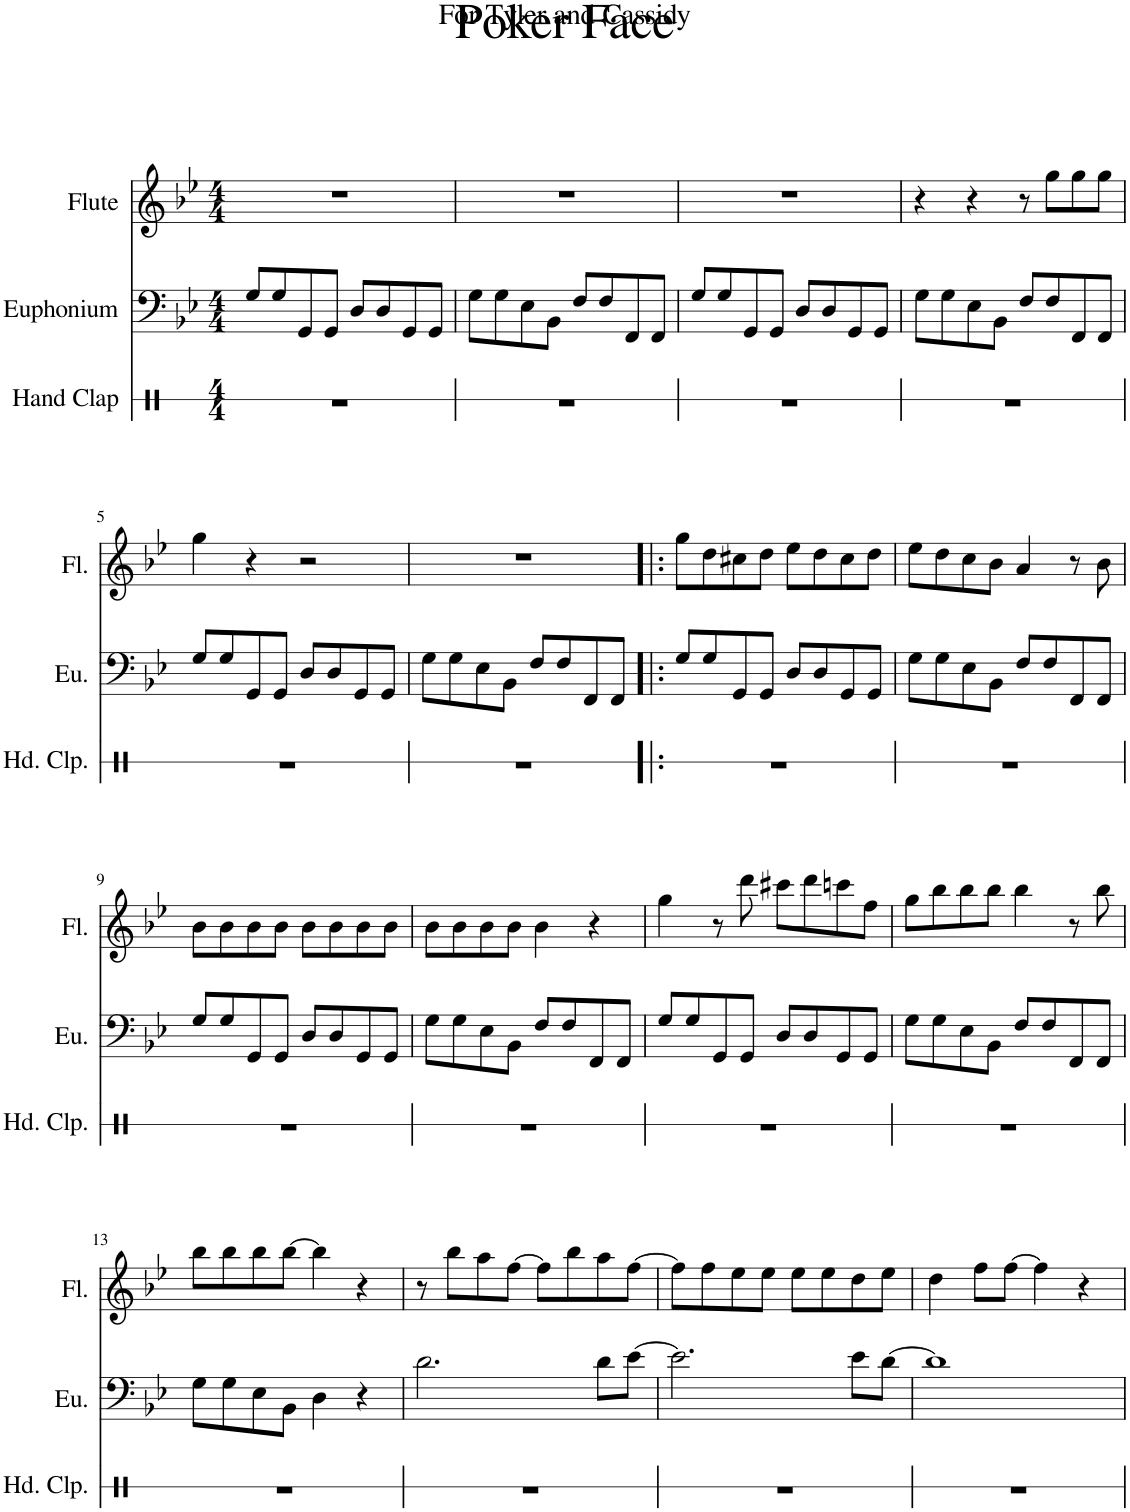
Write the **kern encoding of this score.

**kern	**kern	**kern
*part3	*part2	*part1
*staff3	*staff2	*staff1
*I"Hand Clap	*I"Euphonium	*I"Flute
*I'Hd. Clp.	*I'Eu.	*I'Fl.
*stria1	*	*
*clefX	*clefF4	*clefG2
*k[]	*k[b-e-]	*k[b-e-]
*M4/4	*M4/4	*M4/4
=1	=1	=1
1r	8G/L	1r
.	8G/	.
.	8GG/	.
.	8GG/J	.
.	8D/L	.
.	8D/	.
.	8GG/	.
.	8GG/J	.
=2	=2	=2
1r	8G\L	1r
.	8G\	.
.	8E-\	.
.	8BB-\J	.
.	8F/L	.
.	8F/	.
.	8FF/	.
.	8FF/J	.
=3	=3	=3
1r	8G/L	1r
.	8G/	.
.	8GG/	.
.	8GG/J	.
.	8D/L	.
.	8D/	.
.	8GG/	.
.	8GG/J	.
=4	=4	=4
1r	8G\L	4r
.	8G\	.
.	8E-\	4r
.	8BB-\J	.
.	8F/L	8r
.	8F/	8gg\L
.	8FF/	8gg\
.	8FF/J	8gg\J
!!LO:LB:g=z
=5	=5	=5
1r	8G/L	4gg\
.	8G/	.
.	8GG/	4r
.	8GG/J	.
.	8D/L	2r
.	8D/	.
.	8GG/	.
.	8GG/J	.
=6	=6	=6
1r	8G\L	1r
.	8G\	.
.	8E-\	.
.	8BB-\J	.
.	8F/L	.
.	8F/	.
.	8FF/	.
.	8FF/J	.
=7!|:	=7!|:	=7!|:
1r	8G/L	8gg\L
.	8G/	8dd\
.	8GG/	8cc#X\
.	8GG/J	8dd\J
.	8D/L	8ee-\L
.	8D/	8dd\
.	8GG/	8cc#\
.	8GG/J	8dd\J
=8	=8	=8
1r	8G\L	8ee-\L
.	8G\	8dd\
.	8E-\	8cc\
.	8BB-\J	8b-\J
.	8F/L	4a/
.	8F/	.
.	8FF/	8r
.	8FF/J	8b-\
!!LO:LB:g=z
=9	=9	=9
1r	8G/L	8b-\L
.	8G/	8b-\
.	8GG/	8b-\
.	8GG/J	8b-\J
.	8D/L	8b-\L
.	8D/	8b-\
.	8GG/	8b-\
.	8GG/J	8b-\J
=10	=10	=10
1r	8G\L	8b-\L
.	8G\	8b-\
.	8E-\	8b-\
.	8BB-\J	8b-\J
.	8F/L	4b-\
.	8F/	.
.	8FF/	4r
.	8FF/J	.
=11	=11	=11
1r	8G/L	4gg\
.	8G/	.
.	8GG/	8r
.	8GG/J	8ddd\
.	8D/L	8ccc#X\L
.	8D/	8ddd\
.	8GG/	8cccn\
.	8GG/J	8ff\J
=12	=12	=12
1r	8G\L	8gg\L
.	8G\	8bb-\
.	8E-\	8bb-\
.	8BB-\J	8bb-\J
.	8F/L	4bb-\
.	8F/	.
.	8FF/	8r
.	8FF/J	8bb-\
!!LO:LB:g=z
=13	=13	=13
1r	8G\L	8bb-\L
.	8G\	8bb-\
.	8E-\	8bb-\
.	8BB-\J	[8bb-\J
.	4D\	4bb-\]
.	4r	4r
=14	=14	=14
1r	2.d\	8r
.	.	8bb-\L
.	.	8aa\
.	.	[8ff\J
.	.	8ff\L]
.	.	8bb-\
.	8d\L	8aa\
.	[8e-\J	[8ff\J
=15	=15	=15
1r	2.e-\]	8ff\L]
.	.	8ff\
.	.	8ee-\
.	.	8ee-\J
.	.	8ee-\L
.	.	8ee-\
.	8e-\L	8dd\
.	[8d\J	8ee-\J
=16	=16	=16
1r	1d]	4dd\
.	.	8ff\L
.	.	[8ff\J
.	.	4ff\]
.	.	4r
=	=	=
*-	*-	*-
